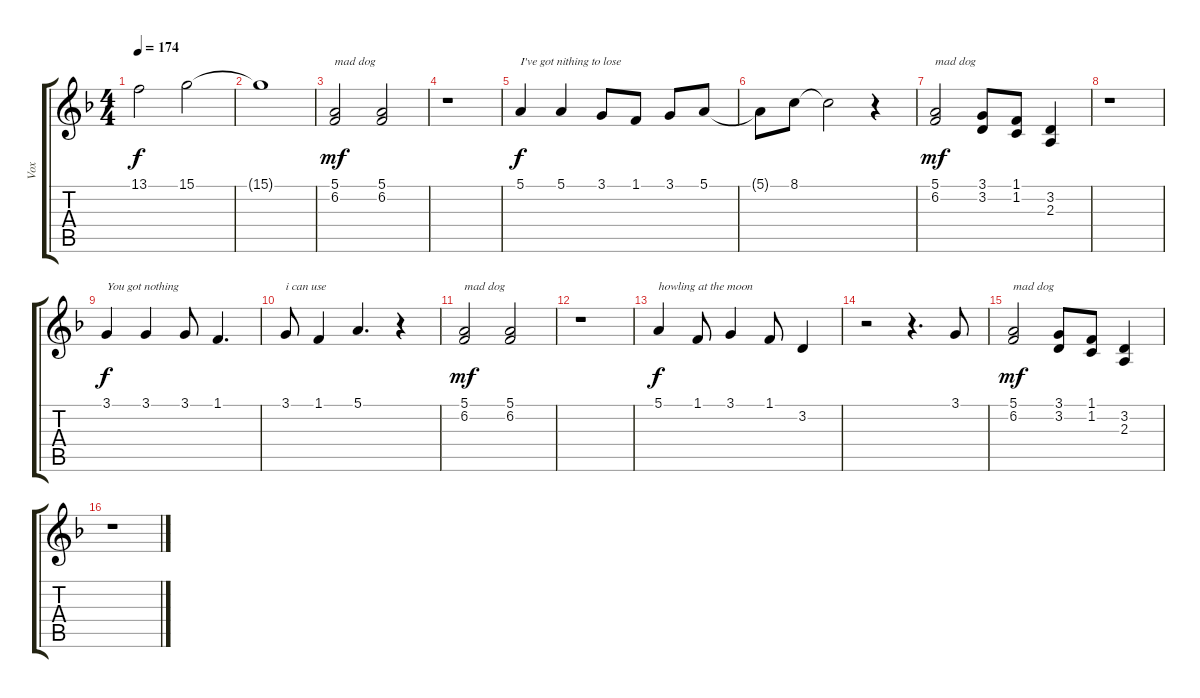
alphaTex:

\track ("Vox" "Vox") {instrument violin}
\staff {score tabs}
\tuning (E4 B3 G3 D3 A2 E2) {hide}
\ts (4 4)
\tempo 174
\clef g2
\ks dminor
13.1{t}.2{dy f} 15.1.2 |
15.1{t}.1 |
(5.1 6.2).2{txt "mad dog" dy mf} (5.1 6.2).2 |
r.1 |
5.1.4{txt "I've got nithing to lose" dy f} 5.1.4 3.1.8 1.1.8 3.1.8 5.1.8 |
5.1{t}.8 8.1.8 8.1{t}.2 r.4 |
(5.1 6.2).2{txt "mad dog" dy mf} (3.1 3.2).8 (1.1 1.2).8 (3.2 2.3).4 |
r.1 |
3.1.4{txt "You got nothing" dy f} 3.1.4 3.1.8 1.1.4{d} |
3.1.8{txt "i can use"} 1.1.4 5.1.4{d} r.4 |
(5.1 6.2).2{txt "mad dog" dy mf} (5.1 6.2).2 |
r.1 |
5.1.4{txt "howling at the moon" dy f} 1.1.8 3.1.4 1.1.8 3.2.4 |
r.2 r.4{d} 3.1.8 |
(5.1 6.2).2{txt "mad dog" dy mf} (3.1 3.2).8 (1.1 1.2).8 (3.2 2.3).4 |
r.1
